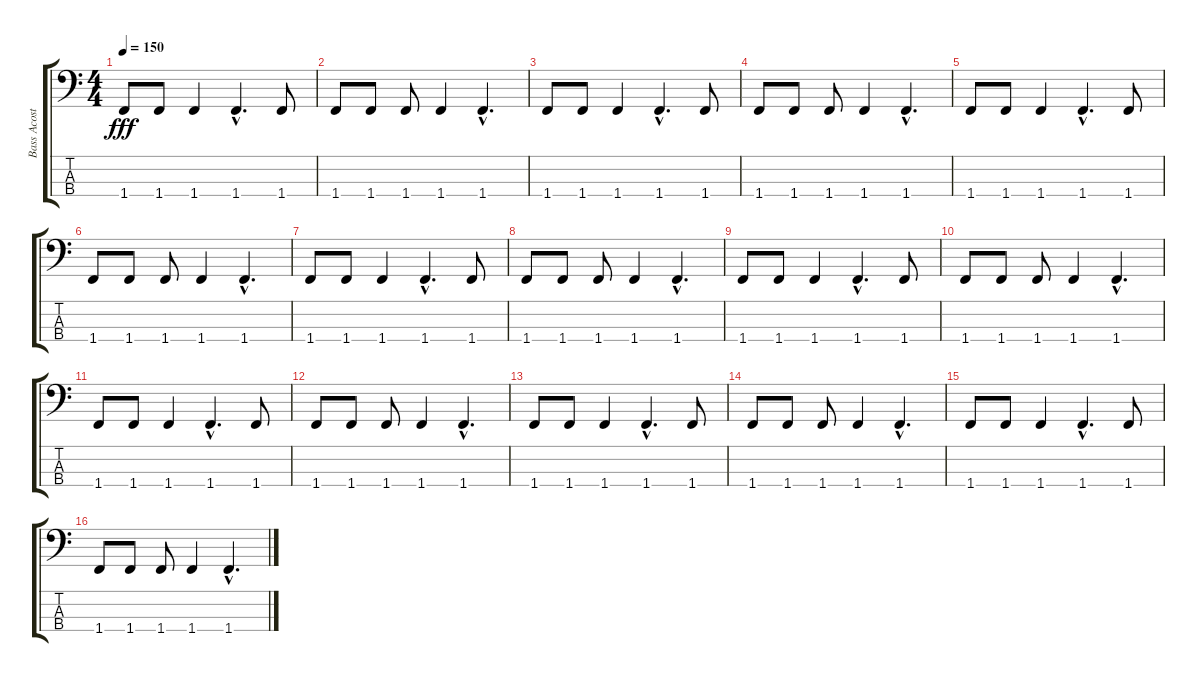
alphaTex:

\track ("Bass Acostic" "Bass Acost") {instrument acousticbass}
\staff {score tabs}
\tuning (G2 D2 A1 E1) {hide}
\ts (4 4)
\tempo 150
\clef f4
\ks c
1.4.8{dy fff instrument acousticbass} 1.4.8 1.4.4 1.4{hac}.4{d} 1.4.8 |
1.4.8 1.4.8 1.4.8 1.4.4 1.4{hac}.4{d} |
1.4.8 1.4.8 1.4.4 1.4{hac}.4{d} 1.4.8 |
1.4.8 1.4.8 1.4.8 1.4.4 1.4{hac}.4{d} |
1.4.8 1.4.8 1.4.4 1.4{hac}.4{d} 1.4.8 |
1.4.8 1.4.8 1.4.8 1.4.4 1.4{hac}.4{d} |
1.4.8 1.4.8 1.4.4 1.4{hac}.4{d} 1.4.8 |
1.4.8 1.4.8 1.4.8 1.4.4 1.4{hac}.4{d} |
1.4.8 1.4.8 1.4.4 1.4{hac}.4{d} 1.4.8 |
1.4.8 1.4.8 1.4.8 1.4.4 1.4{hac}.4{d} |
1.4.8 1.4.8 1.4.4 1.4{hac}.4{d} 1.4.8 |
1.4.8 1.4.8 1.4.8 1.4.4 1.4{hac}.4{d} |
1.4.8 1.4.8 1.4.4 1.4{hac}.4{d} 1.4.8 |
1.4.8 1.4.8 1.4.8 1.4.4 1.4{hac}.4{d} |
1.4.8 1.4.8 1.4.4 1.4{hac}.4{d} 1.4.8 |
1.4.8 1.4.8 1.4.8 1.4.4 1.4{hac}.4{d}
